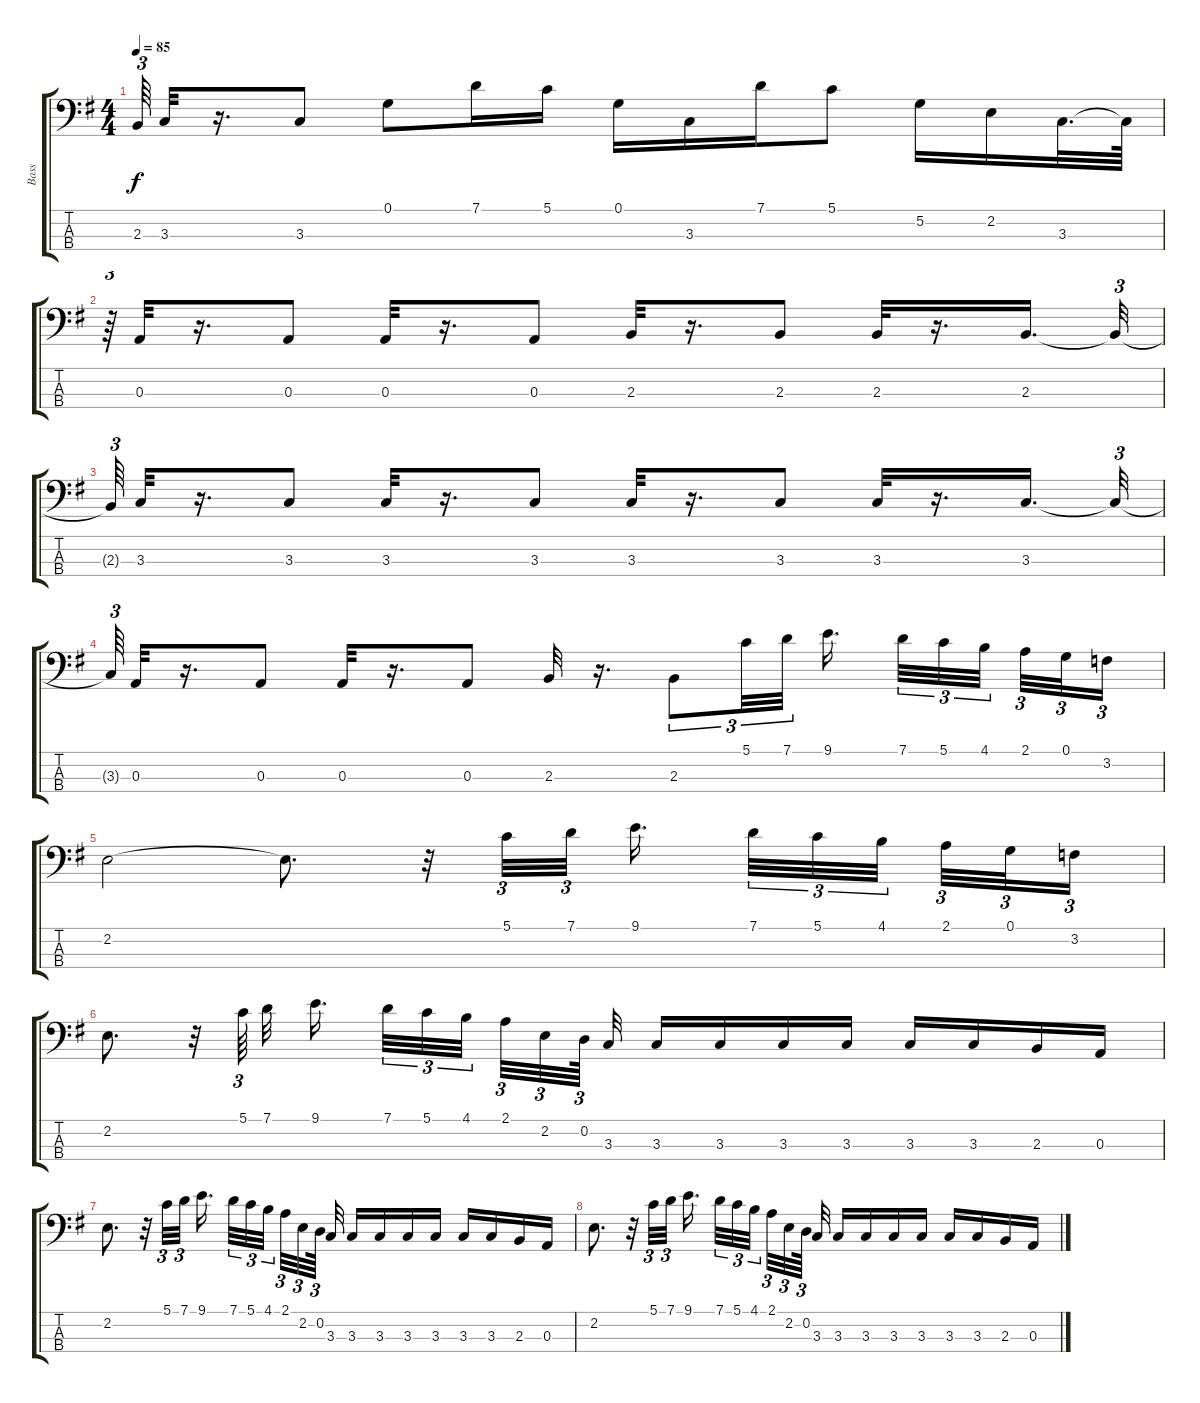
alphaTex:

\track ("Bass" "Bass") {instrument electricbassfinger}
\staff {score tabs}
\tuning (G2 D2 A1 E1) {hide}
\ts (4 4)
\tempo 85
\clef f4
\ks eminor
2.3{t}.64{tu (3 2) dy f} 3.3.32 r.16{d} 3.3.8 0.1.8 7.1.16 5.1.16 0.1.16 3.3.16 7.1.16 5.1.8 5.2.16 2.2.16 3.3.32{d} 3.3{t}.64 |
r.64{tu (3 2)} 0.3.32 r.16{d} 0.3.8 0.3.32 r.16{d} 0.3.8 2.3.32 r.16{d} 2.3.8 2.3.32 r.16{d} 2.3.16{d} 2.3{t}.32{tu (3 2)} |
2.3{t}.64{tu (3 2)} 3.3.32 r.16{d} 3.3.8 3.3.32 r.16{d} 3.3.8 3.3.32 r.16{d} 3.3.8 3.3.32 r.16{d} 3.3.16{d} 3.3{t}.32{tu (3 2)} |
3.3{t}.64{tu (3 2)} 0.3.32 r.16{d} 0.3.8 0.3.32 r.16{d} 0.3.8 2.3.32 r.16{d} 2.3.8{tu (3 2)} 5.1.32{tu (3 2)} 7.1.32{tu (3 2)} 9.1.16{d beam splitsecondary} 7.1.32{tu (3 2)} 5.1.32{tu (3 2)} 4.1.32{tu (3 2) beam splitsecondary} 2.1.32{tu (3 2)} 0.1.32{tu (3 2)} 3.2.16{tu (3 2)} |
2.2.2 2.2{t}.8{d} r.32 5.1.32{tu (3 2)} 7.1.32{tu (3 2)} 9.1.16{d beam splitsecondary} 7.1.32{tu (3 2)} 5.1.32{tu (3 2)} 4.1.32{tu (3 2) beam splitsecondary} 2.1.32{tu (3 2)} 0.1.32{tu (3 2)} 3.2.16{tu (3 2)} |
2.2.8{d} r.32 5.1.64{tu (3 2)} 7.1.32 9.1.16{d beam splitsecondary} 7.1.32{tu (3 2)} 5.1.32{tu (3 2)} 4.1.32{tu (3 2) beam splitsecondary} 2.1.32{tu (3 2)} 2.2.32{tu (3 2)} 0.2.64{tu (3 2) beam splitsecondary} 3.3.32 3.3.16 3.3.16 3.3.16 3.3.16 3.3.16 3.3.16 2.3.16 0.3.16 |
2.2.8{d} r.32 5.1.32{tu (3 2)} 7.1.32{tu (3 2)} 9.1.16{d beam splitsecondary} 7.1.32{tu (3 2)} 5.1.32{tu (3 2)} 4.1.32{tu (3 2) beam splitsecondary} 2.1.32{tu (3 2)} 2.2.32{tu (3 2)} 0.2.64{tu (3 2) beam splitsecondary} 3.3.32 3.3.16 3.3.16 3.3.16 3.3.16 3.3.16 3.3.16 2.3.16 0.3.16 |
2.2.8{d} r.32 5.1.32{tu (3 2)} 7.1.32{tu (3 2)} 9.1.16{d beam splitsecondary} 7.1.32{tu (3 2)} 5.1.32{tu (3 2)} 4.1.32{tu (3 2) beam splitsecondary} 2.1.32{tu (3 2)} 2.2.32{tu (3 2)} 0.2.64{tu (3 2) beam splitsecondary} 3.3.32 3.3.16 3.3.16 3.3.16 3.3.16 3.3.16 3.3.16 2.3.16 0.3.16
